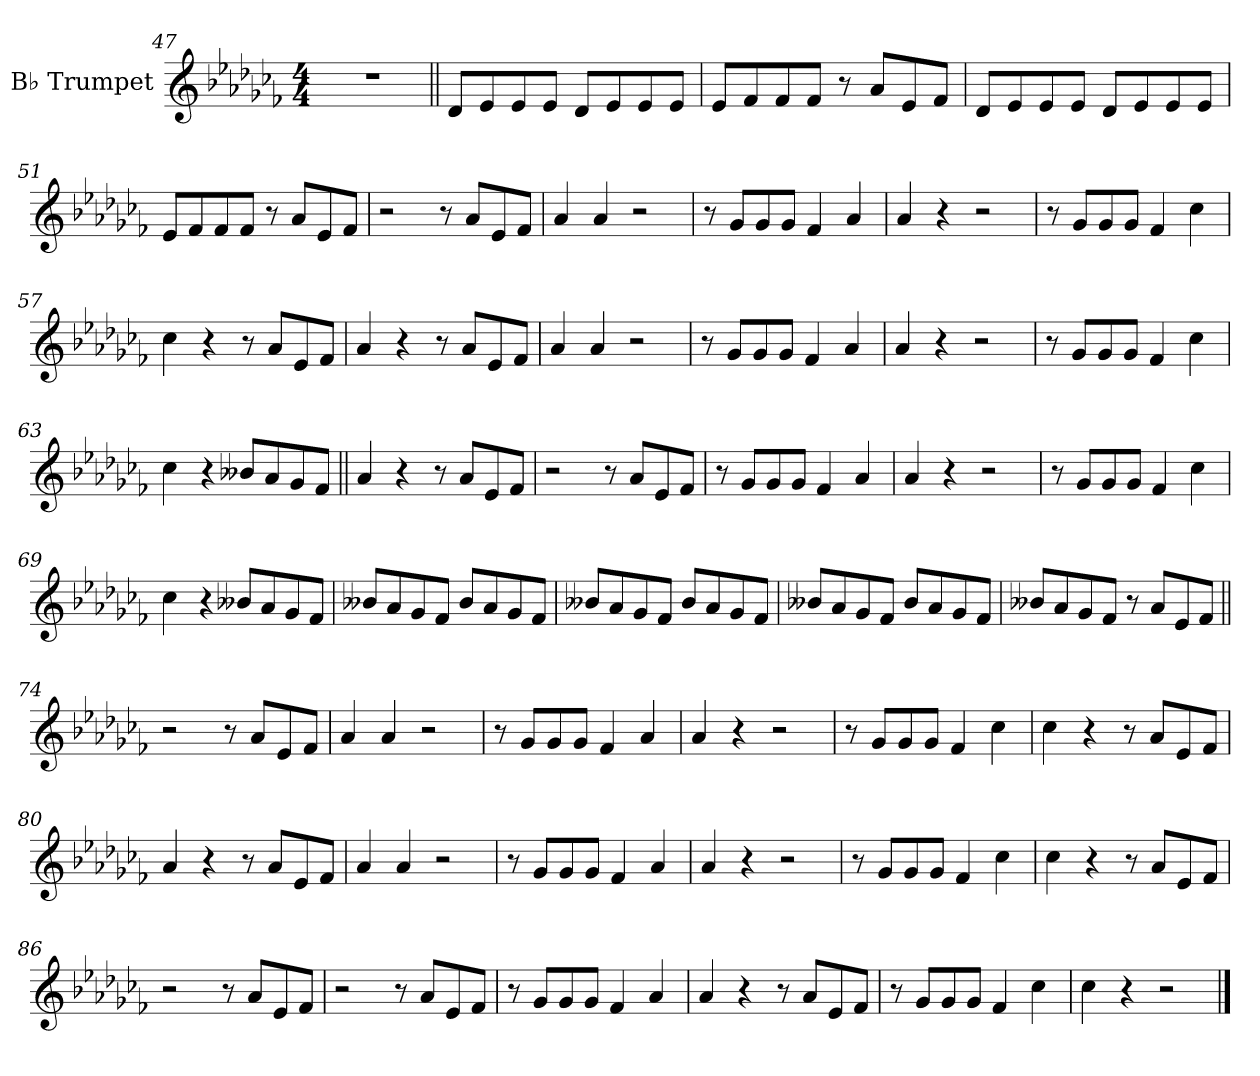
**kern
*part1
*staff1
*I"B♭ Trumpet
*I'B♭ Tpt.
*clefG2
*k[b-e-a-d-g-c-f-]
*M4/4
=47
1r
=48||
8d-L
8e-
8e-
8e-J
8d-L
8e-
8e-
8e-J
=49
8e-L
8f-
8f-
8f-J
8r
8a-L
8e-
8f-J
=50
8d-L
8e-
8e-
8e-J
8d-L
8e-
8e-
8e-J
=51
8e-L
8f-
8f-
8f-J
8r
8a-L
8e-
8f-J
=52
2r
8r
8a-L
8e-
8f-J
=53
4a-
4a-
2r
=54
8r
8g-L
8g-
8g-J
4f-
4a-
=55
4a-
4r
2r
=56
8r
8g-L
8g-
8g-J
4f-
4cc-
=57
4cc-
4r
8r
8a-L
8e-
8f-J
=58
4a-
4r
8r
8a-L
8e-
8f-J
=59
4a-
4a-
2r
=60
8r
8g-L
8g-
8g-J
4f-
4a-
=61
4a-
4r
2r
=62
8r
8g-L
8g-
8g-J
4f-
4cc-
=63
4cc-
4r
8b--XL
8a-
8g-
8f-J
=64||
4a-
4r
8r
8a-L
8e-
8f-J
=65
2r
8r
8a-L
8e-
8f-J
=66
8r
8g-L
8g-
8g-J
4f-
4a-
=67
4a-
4r
2r
=68
8r
8g-L
8g-
8g-J
4f-
4cc-
=69
4cc-
4r
8b--XL
8a-
8g-
8f-J
=70
8b--XL
8a-
8g-
8f-J
8b--L
8a-
8g-
8f-J
=71
8b--XL
8a-
8g-
8f-J
8b--L
8a-
8g-
8f-J
=72
8b--XL
8a-
8g-
8f-J
8b--L
8a-
8g-
8f-J
=73
8b--XL
8a-
8g-
8f-J
8r
8a-L
8e-
8f-J
=74||
2r
8r
8a-L
8e-
8f-J
=75
4a-
4a-
2r
=76
8r
8g-L
8g-
8g-J
4f-
4a-
=77
4a-
4r
2r
=78
8r
8g-L
8g-
8g-J
4f-
4cc-
=79
4cc-
4r
8r
8a-L
8e-
8f-J
=80
4a-
4r
8r
8a-L
8e-
8f-J
=81
4a-
4a-
2r
=82
8r
8g-L
8g-
8g-J
4f-
4a-
=83
4a-
4r
2r
=84
8r
8g-L
8g-
8g-J
4f-
4cc-
=85
4cc-
4r
8r
8a-L
8e-
8f-J
=86
2r
8r
8a-L
8e-
8f-J
=87
2r
8r
8a-L
8e-
8f-J
=88
8r
8g-L
8g-
8g-J
4f-
4a-
=89
4a-
4r
8r
8a-L
8e-
8f-J
=90
8r
8g-L
8g-
8g-J
4f-
4cc-
=91
4cc-
4r
2r
==
*-
